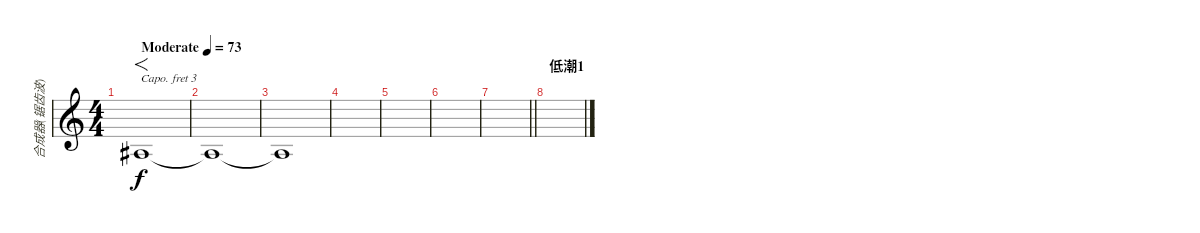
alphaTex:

\track ("合成器(锯齿波)" "合成器(锯齿波)") {instrument lead2sawtooth}
\staff {score}
\capo 3
\tuning (E4 B3 G3 D3 A2 E2) {hide}
\ts (4 4)
\tempo (73 "Moderate")
\clef g2
\ks c
0.3.1{f dy f instrument lead2sawtooth} |
0.3{t}.1 |
0.3{t}.1 |
|
|
|
\barLineRight lightlight
|
\section ("" "低潮1")
